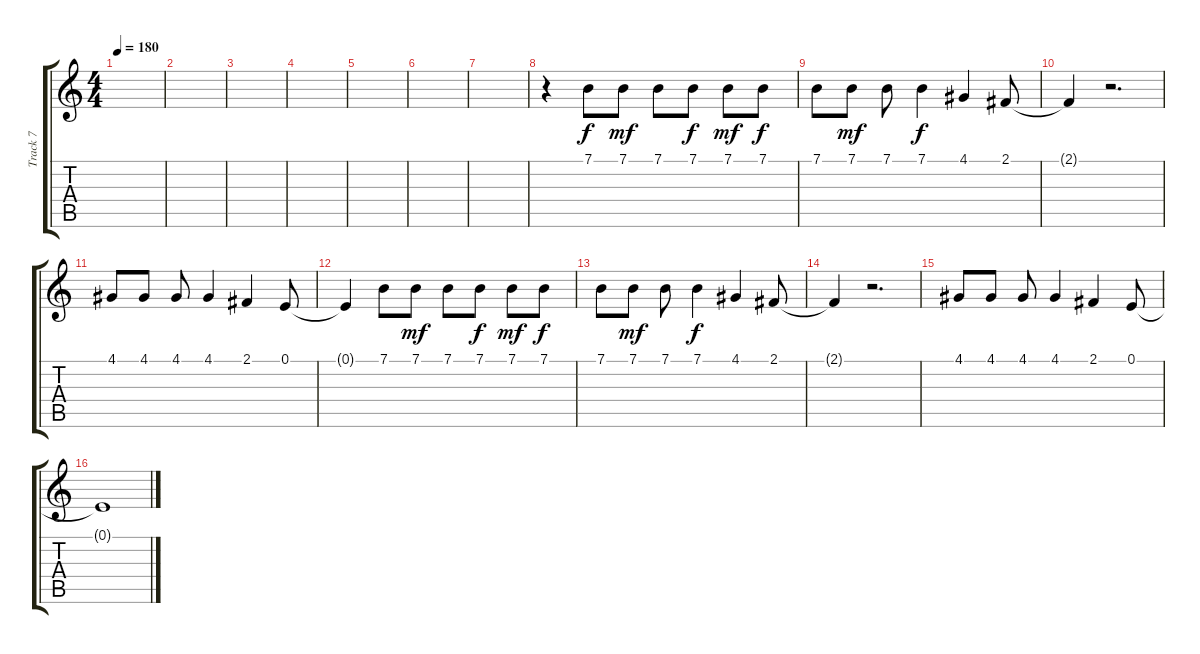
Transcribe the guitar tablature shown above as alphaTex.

\track ("Track 7" "Track 7") {instrument brasssection}
\staff {score tabs}
\tuning (E4 B3 G3 D3 A2 E2) {hide}
\ts (4 4)
\tempo 180
\clef g2
\ks c
|
|
|
|
|
|
|
r.4 7.1.8 7.1.8{dy mf} 7.1.8 7.1.8{dy f} 7.1.8{dy mf} 7.1.8{dy f} |
7.1.8 7.1.8{dy mf} 7.1.8 7.1.4{dy f} 4.1.4 2.1.8 |
2.1{t}.4 r.2{d} |
4.1.8 4.1.8 4.1.8 4.1.4 2.1.4 0.1.8 |
0.1{t}.4 7.1.8 7.1.8{dy mf} 7.1.8 7.1.8{dy f} 7.1.8{dy mf} 7.1.8{dy f} |
7.1.8 7.1.8{dy mf} 7.1.8 7.1.4{dy f} 4.1.4 2.1.8 |
2.1{t}.4 r.2{d} |
4.1.8 4.1.8 4.1.8 4.1.4 2.1.4 0.1.8{volume 11} |
0.1{t}.1{volume 10}
